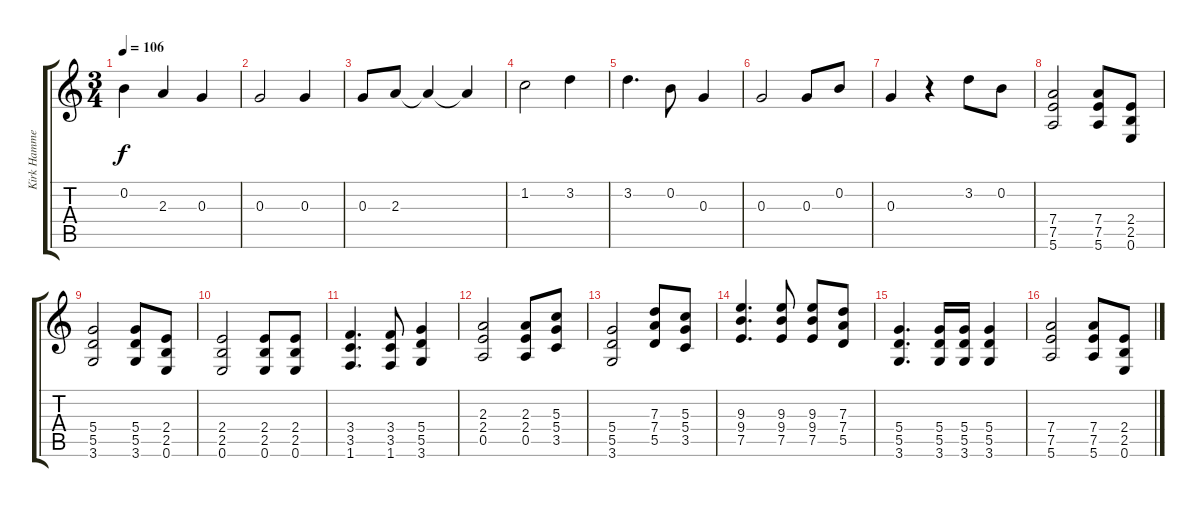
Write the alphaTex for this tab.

\track ("Kirk Hammett [Lead Guitar]" "Kirk Hamme") {instrument distortionguitar}
\staff {score tabs}
\tuning (E4 B3 G3 D3 A2 E2) {hide}
\ts (3 4)
\tempo 106
\clef g2
\ks c
0.2.4{dy f instrument electricguitarclean} 2.3.4 0.3.4 |
0.3.2{instrument electricguitarclean} 0.3.4 |
0.3.8{instrument electricguitarclean} 2.3.8 2.3{t}.4 2.3{t}.4 |
1.2.2{instrument electricguitarclean} 3.2.4 |
3.2.4{d instrument electricguitarclean} 0.2.8 0.3.4 |
0.3.2{instrument electricguitarclean} 0.3.8 0.2.8 |
0.3.4{instrument electricguitarclean} r.4 3.2.8 0.2.8 |
(7.4 7.5 5.6).2{instrument distortionguitar} (7.4 7.5 5.6).8 (2.4 2.5 0.6).8 |
(5.4 5.5 3.6).2 (5.4 5.5 3.6).8 (2.4 2.5 0.6).8 |
(2.4 2.5 0.6).2 (2.4 2.5 0.6).8 (2.4 2.5 0.6).8 |
(3.4 3.5 1.6).4{d} (3.4 3.5 1.6).8 (5.4 5.5 3.6).4 |
(2.3 2.4 0.5).2 (2.3 2.4 0.5).8 (5.3 5.4 3.5).8 |
(5.4 5.5 3.6).2 (7.3 7.4 5.5).8 (5.3 5.4 3.5).8 |
(9.3 9.4 7.5).4{d} (9.3 9.4 7.5).8 (9.3 9.4 7.5).8 (7.3 7.4 5.5).8 |
(5.4 5.5 3.6).4{d} (5.4 5.5 3.6).16 (5.4 5.5 3.6).16 (5.4 5.5 3.6).4 |
(7.4 7.5 5.6).2 (7.4 7.5 5.6).8 (2.4 2.5 0.6).8
